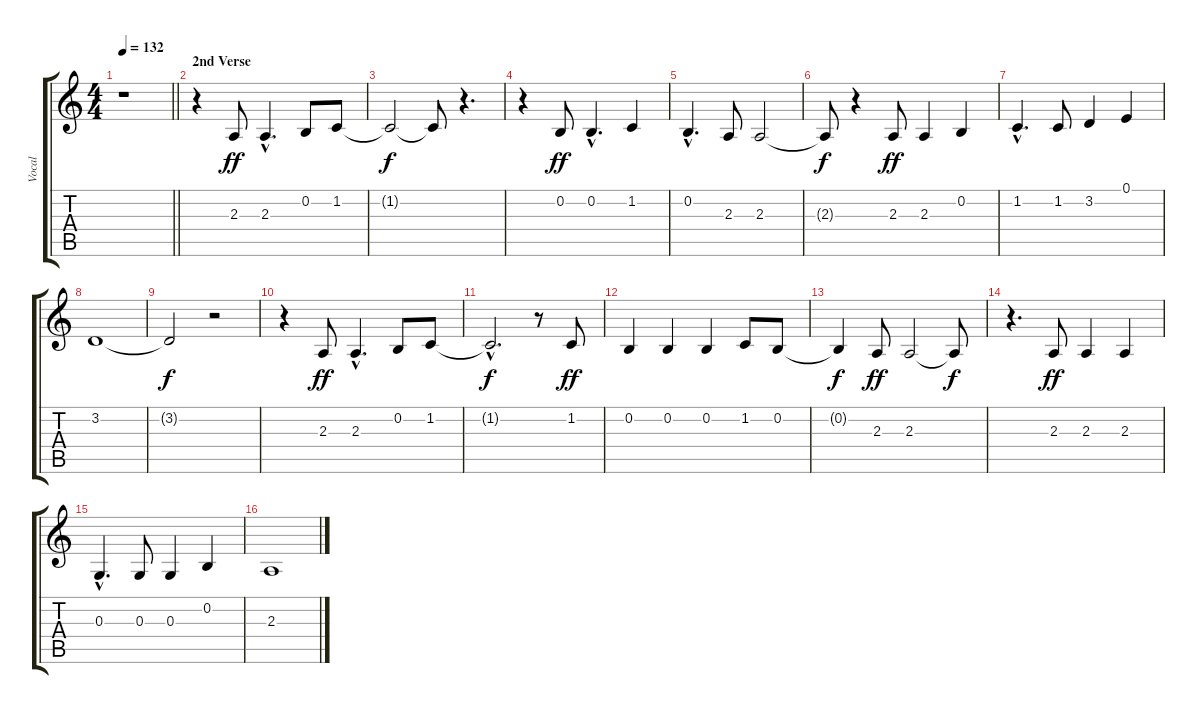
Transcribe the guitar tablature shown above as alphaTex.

\track ("Vocal" "Vocal") {instrument englishhorn}
\staff {score tabs}
\tuning (E4 B3 G3 D3 A2 E2) {hide}
\ts (4 4)
\tempo 132
\clef g2
\barLineRight lightlight
\ks c
r.1{dy f} |
\section ("" "2nd Verse")
r.4 2.3.8{dy ff} 2.3{hac}.4{d} 0.2.8 1.2.8 |
1.2{t}.2{dy f} 1.2{t}.8 r.4{d} |
r.4 0.2.8{dy ff} 0.2{hac}.4{d} 1.2.4 |
0.2{hac}.4{d} 2.3.8 2.3.2 |
2.3{t}.8{dy f} r.4 2.3.8{dy ff} 2.3.4 0.2.4 |
1.2{hac}.4{d} 1.2.8 3.2.4 0.1.4 |
3.2.1 |
3.2{t}.2{dy f} r.2 |
r.4 2.3.8{dy ff} 2.3{hac}.4{d} 0.2.8 1.2.8 |
1.2{hac t}.2{d dy f} r.8 1.2.8{dy ff} |
0.2.4 0.2.4 0.2.4 1.2.8 0.2.8 |
0.2{t}.4{dy f} 2.3.8{dy ff} 2.3.2 2.3{t}.8{dy f} |
r.4{d} 2.3.8{dy ff} 2.3.4 2.3.4 |
0.3{hac}.4{d} 0.3.8 0.3.4 0.2.4 |
2.3.1
